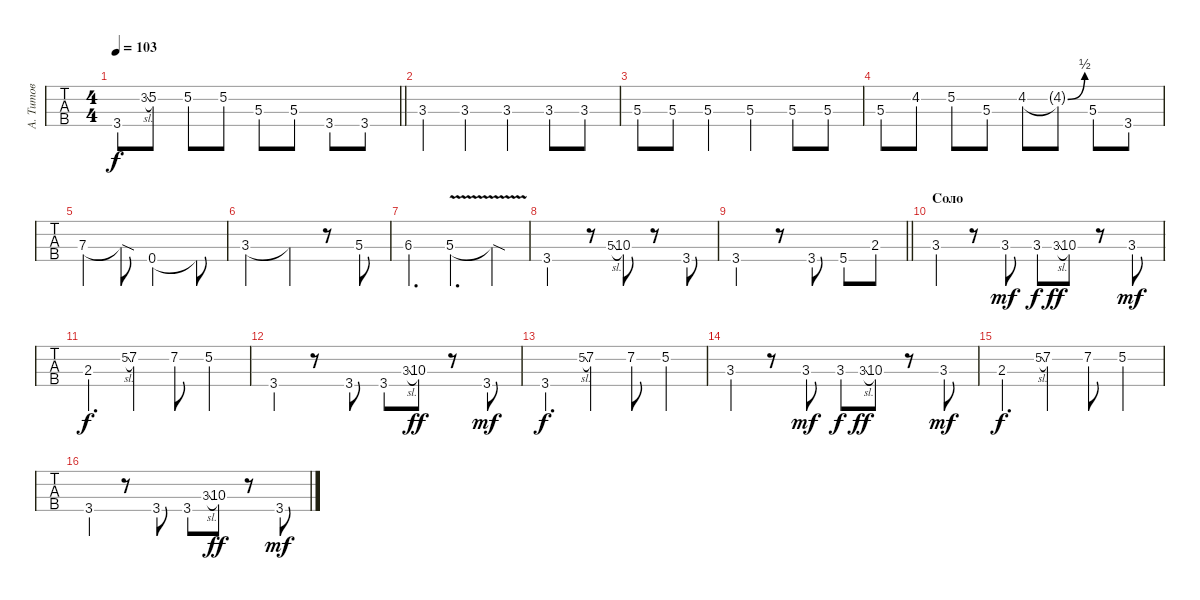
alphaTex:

\track ("А. Титов" "А. Титов") {instrument fretlessbass}
\staff {tabs}
\tuning (G2 D2 A1 E1) {hide}
\ts (4 4)
\tempo 103
\clef f4
\barLineRight lightlight
\ks c
3.4{st}.8{dy f} 3.2{sl}.8{gr} 5.2.8 5.2{st}.8 5.2{st}.8 5.3.8 5.3.8 3.4.8 3.4.8 |
3.3{st}.4 3.3{st}.4 3.3{st}.4 3.3.8 3.3.8 |
5.3{st}.8 5.3{st}.8 5.3{st}.4 5.3{st}.4 5.3{st}.8 5.3{st}.8 |
5.3.8 4.2.8 5.2.8 5.3.8 4.2.8 4.2{be (bend 0 0 60 2) t}.8 5.3.8 3.4.8 |
7.3.4 7.3{sod t}.8 0.4.2 0.4{t}.8 |
3.3.2 3.3{t}.4 r.8 5.3{st}.8 |
6.3.4{d} 5.3{v}.4{d} 5.3{sod t}.4 |
3.4.2 r.8 5.3{sl}.8{gr} 10.3.8 r.8 3.4{st}.8 |
\barLineRight lightlight
3.4.2 r.8 3.4.8 5.4.8 2.3.8 |
\section ("" "Соло")
3.3.4 r.8 3.3.8{dy mf} 3.3.8{dy f} 3.3{sl}.8{gr dy ff} 10.3.8 r.8 3.3{st}.8{dy mf} |
2.3.4{d dy f} 5.2{sl}.8{gr} 7.2{st}.4 7.2.8 5.2.4 |
3.4.4 r.8 3.4.8 3.4.8 3.3{sl}.8{gr} 10.3.8{dy ff} r.8 3.4{st}.8{dy mf} |
3.4.4{d dy f} 5.2{sl}.8{gr} 7.2{st}.4 7.2.8 5.2.4 |
3.3.4 r.8 3.3.8{dy mf} 3.3.8{dy f} 3.3{sl}.8{gr dy ff} 10.3.8 r.8 3.3{st}.8{dy mf} |
2.3.4{d dy f} 5.2{sl}.8{gr} 7.2{st}.4 7.2.8 5.2.4 |
3.4.4 r.8 3.4.8 3.4.8 3.3{sl}.8{gr} 10.3.8{dy ff} r.8 3.4{st}.8{dy mf}
